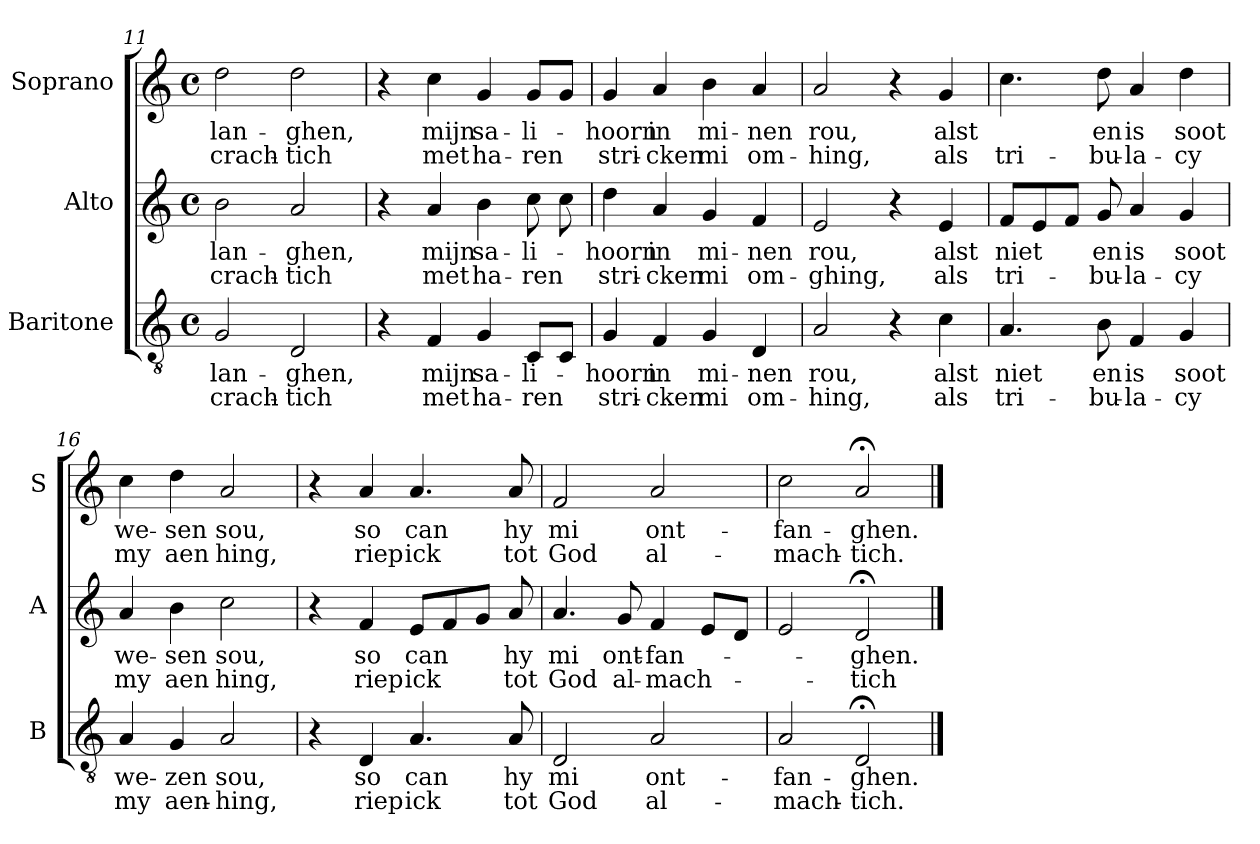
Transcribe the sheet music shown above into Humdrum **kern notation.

**kern	**text	**text	**kern	**text	**text	**kern	**text	**text
*part3	*part3	*part3	*part2	*part2	*part2	*part1	*part1	*part1
*staff3	*staff3	*staff3	*staff2	*staff2	*staff2	*staff1	*staff1	*staff1
*I"Baritone	*	*	*I"Alto	*	*	*I"Soprano	*	*
*I'B	*	*	*I'A	*	*	*I'S	*	*
*clefGv2	*	*	*clefG2	*	*	*clefG2	*	*
*k[]	*	*	*k[]	*	*	*k[]	*	*
*C:	*	*	*C:	*	*	*C:	*	*
*M4/4	*	*	*M4/4	*	*	*M4/4	*	*
*met(c)	*	*	*met(c)	*	*	*met(c)	*	*
=11	=11	=11	=11	=11	=11	=11	=11	=11
!	!LO:LY:b	!LO:LY:b	!	!LO:LY:b	!LO:LY:b	!	!LO:LY:b	!LO:LY:b
2G/	-lan-	crach-	2b\	-lan-	crach-	2dd\	-lan-	crach-
!	!LO:LY:b	!LO:LY:b	!	!LO:LY:b	!LO:LY:b	!	!LO:LY:b	!LO:LY:b
2D/	-ghen,	-tich	2a/	-ghen,	-tich	2dd\	-ghen,	-tich
=12	=12	=12	=12	=12	=12	=12	=12	=12
4r	.	.	4r	.	.	4r	.	.
!	!LO:LY:b	!LO:LY:b	!	!LO:LY:b	!LO:LY:b	!	!LO:LY:b	!LO:LY:b
4F/	mijn	met	4a/	mijn	met	4cc\	mijn	met
!	!LO:LY:b	!LO:LY:b	!	!LO:LY:b	!LO:LY:b	!	!LO:LY:b	!LO:LY:b
4G/	sa-	ha-	4b\	sa-	ha-	4g/	sa-	ha-
!	!LO:LY:b	!LO:LY:b	!	!LO:LY:b	!LO:LY:b	!	!LO:LY:b	!LO:LY:b
8C/L	-li-	-ren	8cc\	-li-	-ren	8g/L	-li-	-ren
8C/J	.	.	8cc\	.	.	8g/J	.	.
=13	=13	=13	=13	=13	=13	=13	=13	=13
!	!LO:LY:b	!LO:LY:b	!	!LO:LY:b	!LO:LY:b	!	!LO:LY:b	!LO:LY:b
4G/	hoorn	stri-	4dd\	hoorn	stri-	4g/	hoorn	stri-
!	!LO:LY:b	!LO:LY:b	!	!LO:LY:b	!LO:LY:b	!	!LO:LY:b	!LO:LY:b
4F/	in	-cken	4a/	in	-cken	4a/	in	-cken
!	!LO:LY:b	!LO:LY:b	!	!LO:LY:b	!LO:LY:b	!	!LO:LY:b	!LO:LY:b
4G/	mi-	mi	4g/	mi-	mi	4b\	mi-	mi
!	!LO:LY:b	!LO:LY:b	!	!LO:LY:b	!LO:LY:b	!	!LO:LY:b	!LO:LY:b
4D/	-nen	om-	4f/	-nen	om-	4a/	-nen	om-
=14	=14	=14	=14	=14	=14	=14	=14	=14
!	!LO:LY:b	!LO:LY:b	!	!LO:LY:b	!LO:LY:b	!	!LO:LY:b	!LO:LY:b
2A/	rou,	-hing,	2e/	rou,	-ghing,	2a/	rou,	-hing,
4r	.	.	4r	.	.	4r	.	.
!	!LO:LY:b	!LO:LY:b	!	!LO:LY:b	!LO:LY:b	!	!LO:LY:b	!LO:LY:b
4c\	alst	als	4e/	alst	als	4g/	alst	als
!!LO:LB:g=z
=15	=15	=15	=15	=15	=15	=15	=15	=15
!	!LO:LY:b	!LO:LY:b	!	!LO:LY:b	!LO:LY:b	!	!	!LO:LY:b
4.A/	niet	tri-	8f/L	niet	tri-	4.cc\	.	tri-
.	.	.	8e/	.	.	.	.	.
.	.	.	8f/J	.	.	.	.	.
!	!LO:LY:b	!LO:LY:b	!	!LO:LY:b	!LO:LY:b	!	!LO:LY:b	!LO:LY:b
8B\	en	-bu-	8g/	en	-bu-	8dd\	en	-bu-
!	!LO:LY:b	!LO:LY:b	!	!LO:LY:b	!LO:LY:b	!	!LO:LY:b	!LO:LY:b
4F/	is	-la-	4a/	is	-la-	4a/	is	-la-
!	!LO:LY:b	!LO:LY:b	!	!LO:LY:b	!LO:LY:b	!	!LO:LY:b	!LO:LY:b
4G/	soot	-cy	4g/	soot	-cy	4dd\	soot	-cy
=16	=16	=16	=16	=16	=16	=16	=16	=16
!	!LO:LY:b	!LO:LY:b	!	!LO:LY:b	!LO:LY:b	!	!LO:LY:b	!LO:LY:b
4A/	we-	my	4a/	we-	my	4cc\	we-	my
!	!LO:LY:b	!LO:LY:b	!	!LO:LY:b	!LO:LY:b	!	!LO:LY:b	!LO:LY:b
4G/	-zen	aen-	4b\	-sen	aen	4dd\	-sen	aen
!	!LO:LY:b	!LO:LY:b	!	!LO:LY:b	!LO:LY:b	!	!LO:LY:b	!LO:LY:b
2A/	sou,	-hing,	2cc\	sou,	hing,	2a/	sou,	hing,
=17	=17	=17	=17	=17	=17	=17	=17	=17
4r	.	.	4r	.	.	4r	.	.
!	!LO:LY:b	!LO:LY:b	!	!LO:LY:b	!LO:LY:b	!	!LO:LY:b	!LO:LY:b
4D/	so	riep	4f/	so	riep	4a/	so	riep
!	!LO:LY:b	!LO:LY:b	!	!LO:LY:b	!LO:LY:b	!	!LO:LY:b	!LO:LY:b
4.A/	can	ick	8e/L	can	ick	4.a/	can	ick
.	.	.	8f/	.	.	.	.	.
.	.	.	8g/J	.	.	.	.	.
!	!LO:LY:b	!LO:LY:b	!	!LO:LY:b	!LO:LY:b	!	!LO:LY:b	!LO:LY:b
8A/	hy	tot	8a/	hy	tot	8a/	hy	tot
=18	=18	=18	=18	=18	=18	=18	=18	=18
!	!LO:LY:b	!LO:LY:b	!	!LO:LY:b	!LO:LY:b	!	!LO:LY:b	!LO:LY:b
2D/	mi	God	4.a/	mi	God	2f/	mi	God
!	!	!	!	!LO:LY:b	!LO:LY:b	!	!	!
.	.	.	8g/	ont-	al-	.	.	.
!	!LO:LY:b	!LO:LY:b	!	!LO:LY:b	!LO:LY:b	!	!LO:LY:b	!LO:LY:b
2A/	ont-	al-	4f/	-fan-	-mach-	2a/	ont-	al-
.	.	.	8e/L	.	.	.	.	.
.	.	.	8d/J	.	.	.	.	.
=19	=19	=19	=19	=19	=19	=19	=19	=19
!	!LO:LY:b	!LO:LY:b	!	!	!	!	!LO:LY:b	!LO:LY:b
2A/	-fan-	-mach-	2e/	.	.	2cc\	-fan-	-mach-
!	!LO:LY:b	!LO:LY:b	!	!LO:LY:b	!LO:LY:b	!	!LO:LY:b	!LO:LY:b
2D;</	-ghen.	-tich.	2d;</	-ghen.	-tich	2a;</	-ghen.	-tich.
==	==	==	==	==	==	==	==	==
*-	*-	*-	*-	*-	*-	*-	*-	*-
